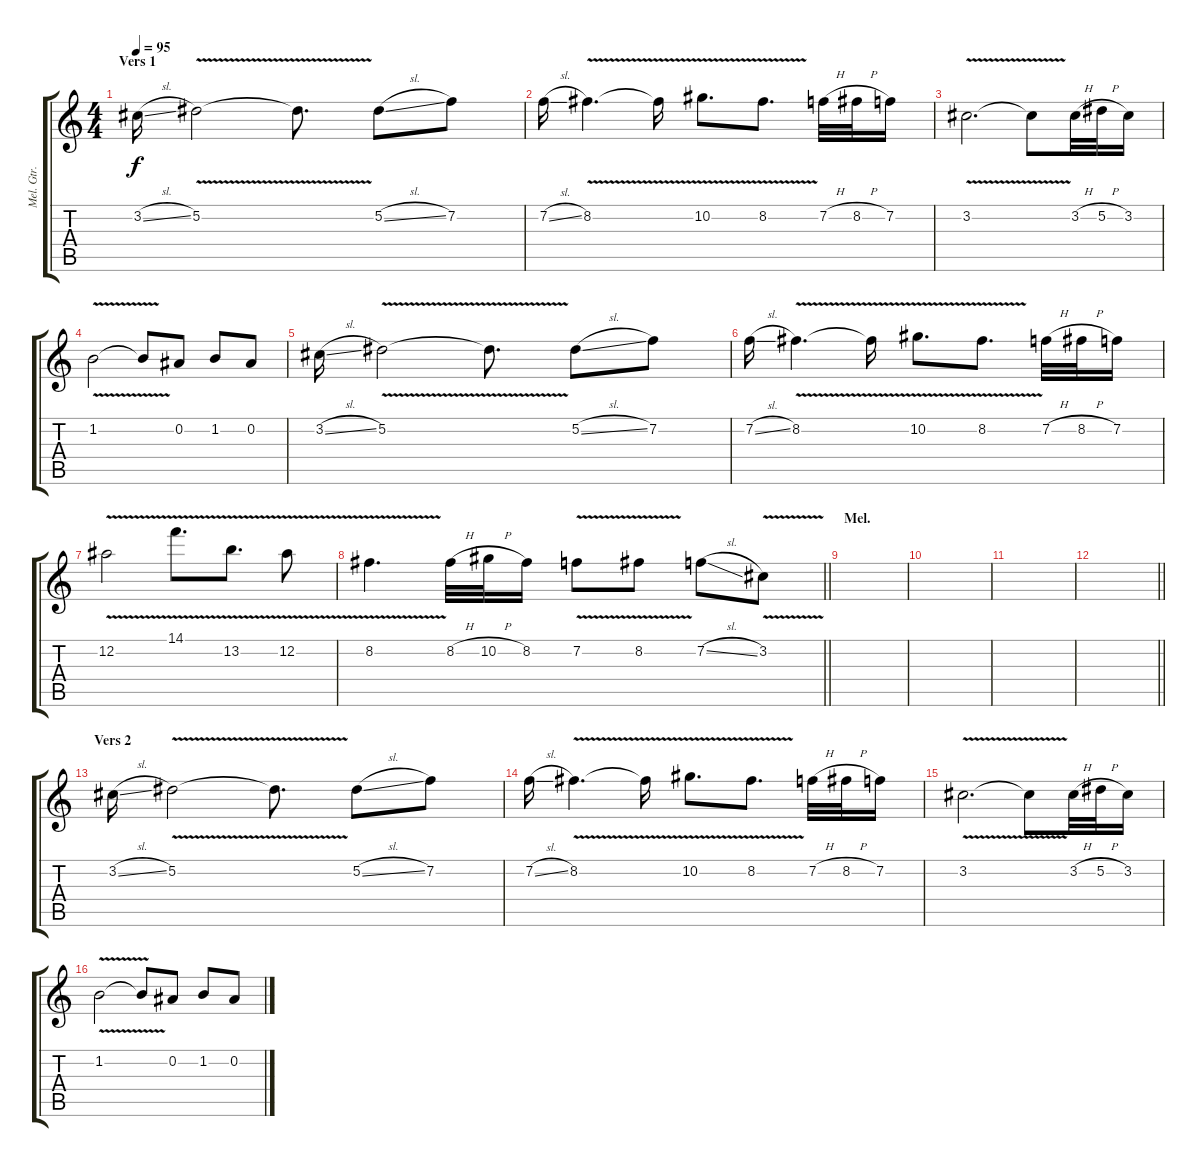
\track ("Mel. Gtr." "Mel. Gtr.") {instrument distortionguitar}
\staff {score tabs}
\tuning (Eb4 Bb3 Gb3 Db3 Ab2 Eb2) {hide}
\ts (4 4)
\section ("" "Vers 1")
\tempo 95
\clef g2
\ks c
3.2{sl}.16{dy f} 5.2{v}.2 5.2{t}.8{d} 5.2{sl}.8 7.2.8 |
7.2{sl}.16 8.2{v}.4{d} 8.2{t}.16 10.2{v}.8{d} 8.2{v}.8{d} 7.2{h}.32 8.2{h}.32 7.2.16 |
3.2{v}.2{d} 3.2{t}.8 3.2{h}.32 5.2{h}.32 3.2.16 |
1.2{v}.2 1.2{t}.8 0.2.8 1.2.8 0.2.8 |
3.2{sl}.16 5.2{v}.2 5.2{t}.8{d} 5.2{sl}.8 7.2.8 |
7.2{sl}.16 8.2{v}.4{d} 8.2{t}.16 10.2{v}.8{d} 8.2{v}.8{d} 7.2{h}.32 8.2{h}.32 7.2.16 |
12.2{v}.2 14.1{v}.8{d} 13.2{v}.8{d} 12.2{v}.8 |
\barLineRight lightlight
8.2{v}.4{d} 8.2{h}.32 10.2{h}.32 8.2.16 7.2{v}.8 8.2{v}.8 7.2{sl}.8 3.2{v}.8 |
\section ("" "Mel.")
|
|
|
\barLineRight lightlight
|
\section ("" "Vers 2")
3.2{sl}.16 5.2{v}.2 5.2{t}.8{d} 5.2{sl}.8 7.2.8 |
7.2{sl}.16 8.2{v}.4{d} 8.2{t}.16 10.2{v}.8{d} 8.2{v}.8{d} 7.2{h}.32 8.2{h}.32 7.2.16 |
3.2{v}.2{d} 3.2{t}.8 3.2{h}.32 5.2{h}.32 3.2.16 |
1.2{v}.2 1.2{t}.8 0.2.8 1.2.8 0.2.8
